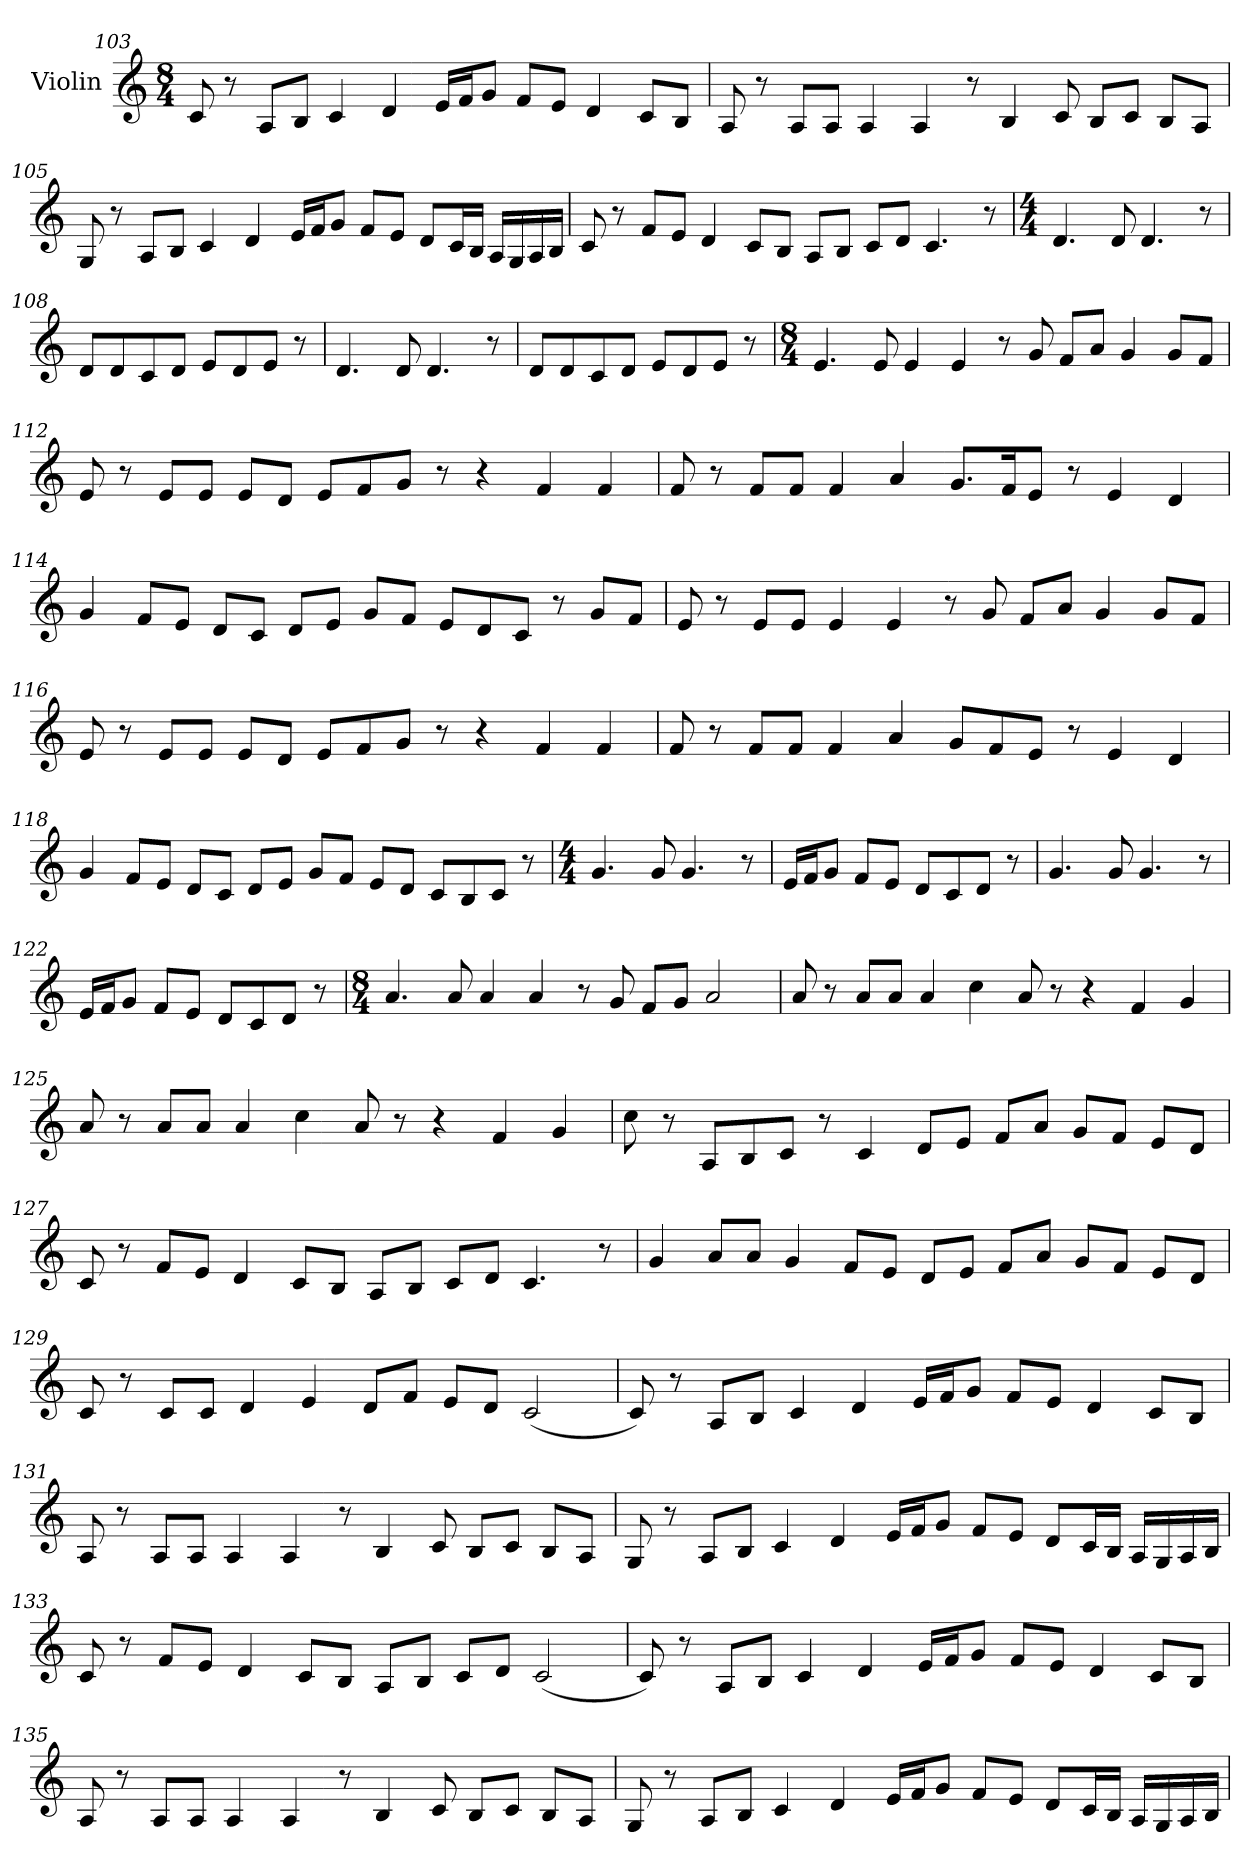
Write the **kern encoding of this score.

**kern
*part1
*staff1
*I"Violin
*clefG2
*k[]
*M8/4
=103
8c/
8r
8A/L
8B/J
4c/
4d/
16e/LL
16f/J
8g/J
8f/L
8e/J
4d/
8c/L
8B/J
!!LO:LB:g=z
=104
8A/
8r
8A/L
8A/J
4A/
4A/
8r
4B/
8c/
8B/L
8c/J
8B/L
8A/J
=105
8G/
8r
8A/L
8B/J
4c/
4d/
16e/LL
16f/J
8g/J
8f/L
8e/J
8d/L
16c/L
16B/JJ
16A/LL
16G/
16A/
16B/JJ
!!LO:LB:g=z
=106
8c/
8r
8f/L
8e/J
4d/
8c/L
8B/J
8A/L
8B/J
8c/L
8d/J
4.c/
8r
=107
*M4/4
4.d/
8d/
4.d/
8r
=108
8d/L
8d/
8c/
8d/J
8e/L
8d/
8e/J
8r
=109
4.d/
8d/
4.d/
8r
!!LO:LB:g=z
=110
8d/L
8d/
8c/
8d/J
8e/L
8d/
8e/J
8r
=111
*M8/4
4.e/
8e/
4e/
4e/
8r
8g/
8f/L
8a/J
4g/
8g/L
8f/J
=112
8e/
8r
8e/L
8e/J
8e/L
8d/J
8e/L
8f/
8g/J
8r
4r
4f/
4f/
!!LO:LB:g=z
=113
8f/
8r
8f/L
8f/J
4f/
4a/
8.g/L
16f/K
8e/J
8r
4e/
4d/
=114
4g/
8f/L
8e/J
8d/L
8c/J
8d/L
8e/J
8g/L
8f/J
8e/L
8d/
8c/J
8r
8g/L
8f/J
!!LO:LB:g=z
=115
8e/
8r
8e/L
8e/J
4e/
4e/
8r
8g/
8f/L
8a/J
4g/
8g/L
8f/J
=116
8e/
8r
8e/L
8e/J
8e/L
8d/J
8e/L
8f/
8g/J
8r
4r
4f/
4f/
!!LO:LB:g=z
=117
8f/
8r
8f/L
8f/J
4f/
4a/
8g/L
8f/
8e/J
8r
4e/
4d/
=118
4g/
8f/L
8e/J
8d/L
8c/J
8d/L
8e/J
8g/L
8f/J
8e/L
8d/J
8c/L
8B/
8c/J
8r
=119
*M4/4
4.g/
8g/
4.g/
8r
!!LO:PB:g=z
=120
16e/LL
16f/J
8g/J
8f/L
8e/J
8d/L
8c/
8d/J
8r
=121
4.g/
8g/
4.g/
8r
=122
16e/LL
16f/J
8g/J
8f/L
8e/J
8d/L
8c/
8d/J
8r
=123
*M8/4
4.a/
8a/
4a/
4a/
8r
8g/
8f/L
8g/J
2a/
!!LO:LB:g=z
=124
8a/
8r
8a/L
8a/J
4a/
4cc\
8a/
8r
4r
4f/
4g/
=125
8a/
8r
8a/L
8a/J
4a/
4cc\
8a/
8r
4r
4f/
4g/
!!LO:LB:g=z
=126
8cc\
8r
8A/L
8B/
8c/J
8r
4c/
8d/L
8e/J
8f/L
8a/J
8g/L
8f/J
8e/L
8d/J
=127
8c/
8r
8f/L
8e/J
4d/
8c/L
8B/J
8A/L
8B/J
8c/L
8d/J
4.c/
8r
!!LO:LB:g=z
=128
4g/
8a/L
8a/J
4g/
8f/L
8e/J
8d/L
8e/J
8f/L
8a/J
8g/L
8f/J
8e/L
8d/J
=129
8c/
8r
8c/L
8c/J
4d/
4e/
8d/L
8f/J
8e/L
8d/J
(<2c/
!!LO:LB:g=z
=130
8c/)
8r
8A/L
8B/J
4c/
4d/
16e/LL
16f/J
8g/J
8f/L
8e/J
4d/
8c/L
8B/J
=131
8A/
8r
8A/L
8A/J
4A/
4A/
8r
4B/
8c/
8B/L
8c/J
8B/L
8A/J
!!LO:LB:g=z
=132
8G/
8r
8A/L
8B/J
4c/
4d/
16e/LL
16f/J
8g/J
8f/L
8e/J
8d/L
16c/L
16B/JJ
16A/LL
16G/
16A/
16B/JJ
=133
8c/
8r
8f/L
8e/J
4d/
8c/L
8B/J
8A/L
8B/J
8c/L
8d/J
(<2c/
!!LO:LB:g=z
=134
8c/)
8r
8A/L
8B/J
4c/
4d/
16e/LL
16f/J
8g/J
8f/L
8e/J
4d/
8c/L
8B/J
=135
8A/
8r
8A/L
8A/J
4A/
4A/
8r
4B/
8c/
8B/L
8c/J
8B/L
8A/J
!!LO:LB:g=z
=136
8G/
8r
8A/L
8B/J
4c/
4d/
16e/LL
16f/J
8g/J
8f/L
8e/J
8d/L
16c/L
16B/JJ
16A/LL
16G/
16A/
16B/JJ
=
*-
